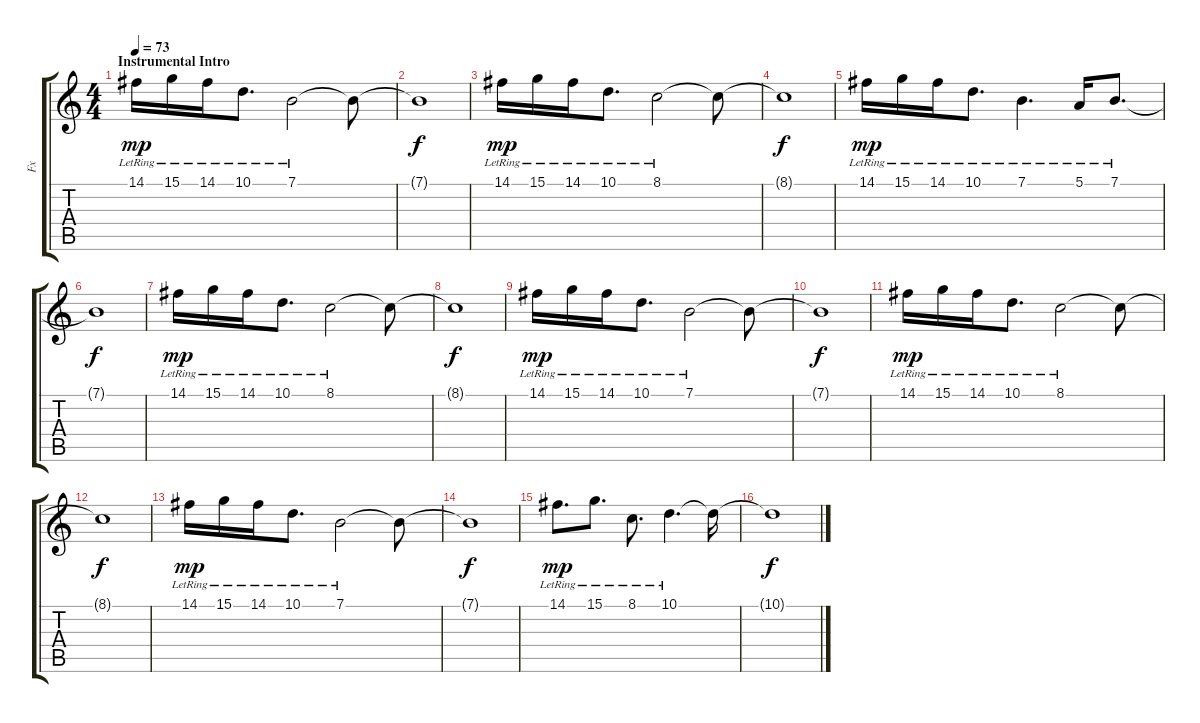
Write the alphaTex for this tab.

\track ("Fx" "Fx") {instrument fx5brightness}
\staff {score tabs}
\tuning (E4 B3 G3 D3 A2 E2) {hide}
\ts (4 4)
\section ("" "Instrumental Intro")
\tempo 73
\clef g2
\ks c
14.1{lr}.16{dy mp instrument fx5brightness} 15.1{lr}.16 14.1{lr}.16 10.1{lr}.8{d} 7.1{lr}.2 7.1{t}.8 |
7.1{t}.1{dy f} |
14.1{lr}.16{dy mp} 15.1{lr}.16 14.1{lr}.16 10.1{lr}.8{d} 8.1{lr}.2 8.1{t}.8 |
8.1{t}.1{dy f} |
14.1{lr}.16{dy mp} 15.1{lr}.16 14.1{lr}.16 10.1{lr}.8{d} 7.1{lr}.4{d} 5.1{lr}.16 7.1{lr}.8{d} |
7.1{t}.1{dy f} |
14.1{lr}.16{dy mp} 15.1{lr}.16 14.1{lr}.16 10.1{lr}.8{d} 8.1{lr}.2 8.1{t}.8 |
8.1{t}.1{dy f} |
14.1{lr}.16{dy mp} 15.1{lr}.16 14.1{lr}.16 10.1{lr}.8{d} 7.1{lr}.2 7.1{t}.8 |
7.1{t}.1{dy f} |
14.1{lr}.16{dy mp} 15.1{lr}.16 14.1{lr}.16 10.1{lr}.8{d} 8.1{lr}.2 8.1{t}.8 |
8.1{t}.1{dy f} |
14.1{lr}.16{dy mp} 15.1{lr}.16 14.1{lr}.16 10.1{lr}.8{d} 7.1{lr}.2 7.1{t}.8 |
7.1{t}.1{dy f} |
14.1{lr}.8{d dy mp} 15.1{lr}.8{d} 8.1{lr}.8{d} 10.1{lr}.4{d} 10.1{t}.16 |
10.1{t}.1{dy f}
